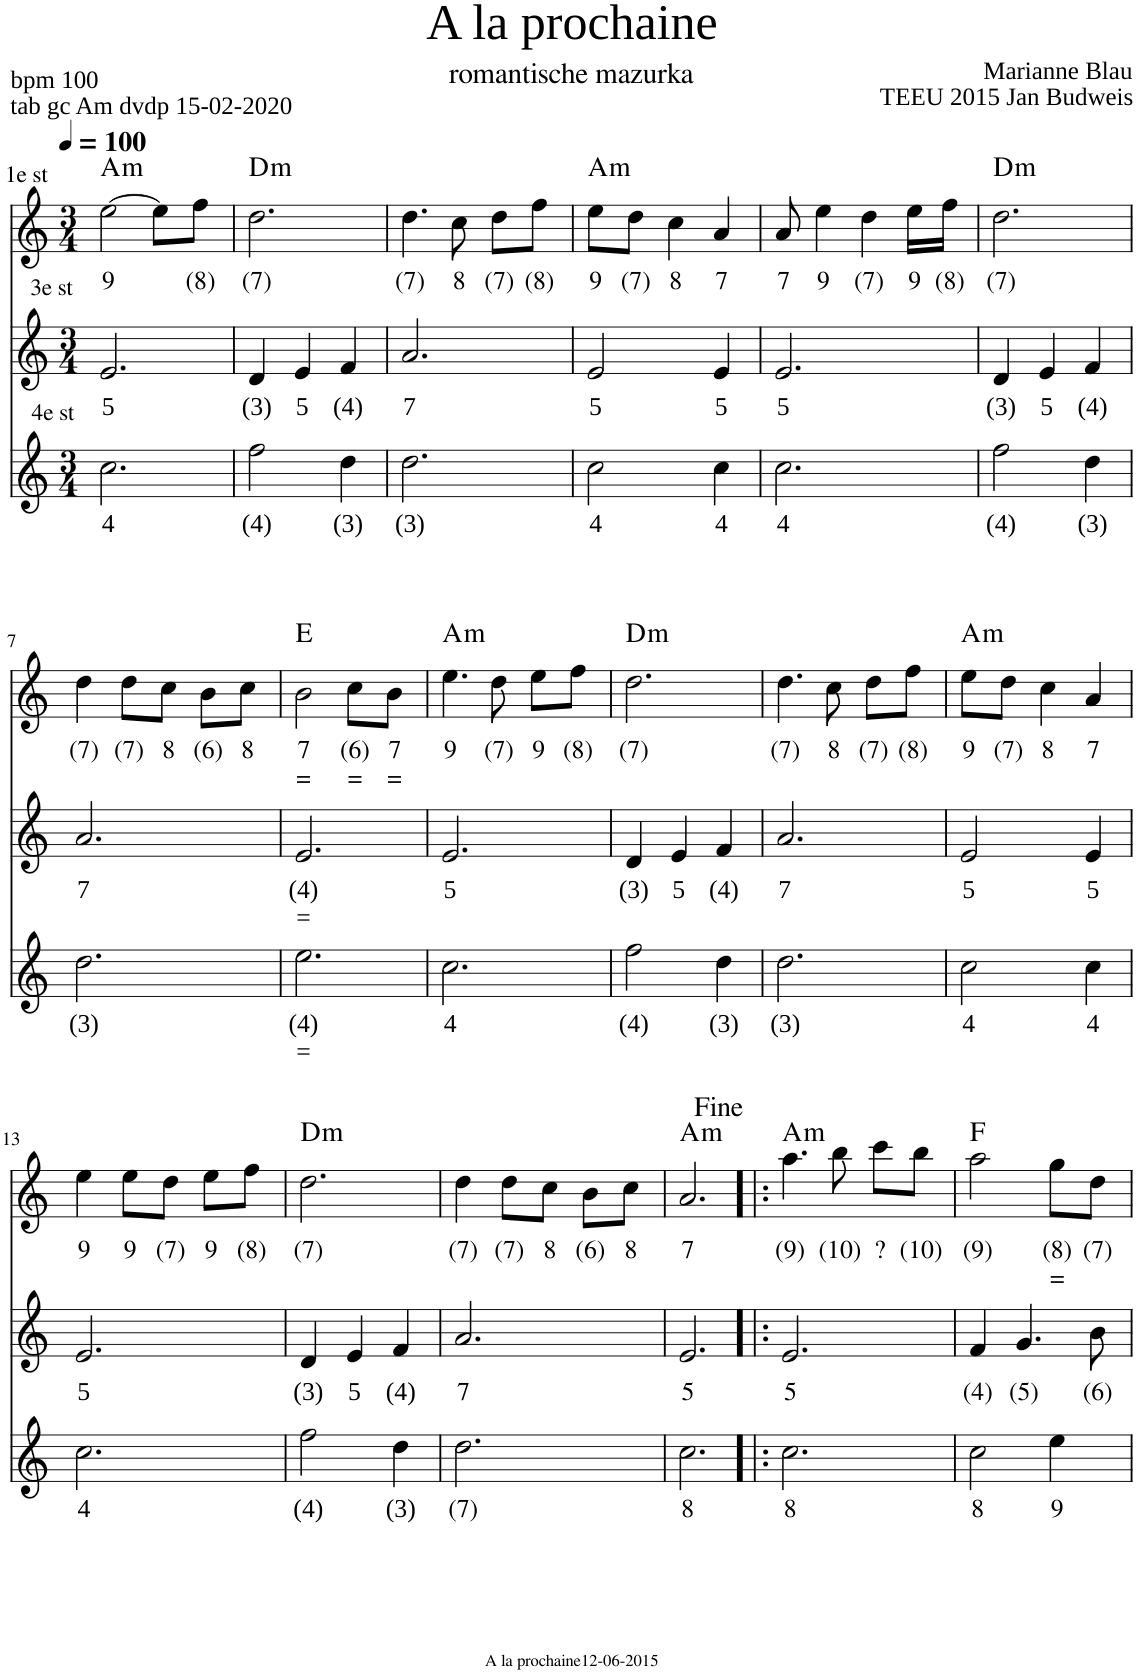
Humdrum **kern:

**kern	**text	**kern	**text	**text	**kern	**text	**text	**kern	**text	**kern	**text	**text	**harte
*part5	*part5	*part4	*part4	*part4	*part3	*part3	*part3	*part2	*part2	*part1	*part1	*part1	*part1
*staff5	*staff5	*staff4	*staff4	*staff4	*staff3	*staff3	*staff3	*staff2	*staff2	*staff1	*staff1	*staff1	*
*I"Voice	*	*I"Voice	*	*	*I"Voice	*	*	*I"Voice	*	*I"Voice	*	*	*
*stria5	*	*	*	*	*	*	*	*stria5	*	*	*	*	*
*clefF4	*	*clefG2	*	*	*clefG2	*	*	*clefG2	*	*clefG2	*	*	*
*k[]	*	*k[]	*	*	*k[]	*	*	*k[]	*	*k[]	*	*	*
*M3/4	*	*M3/4	*	*	*M3/4	*	*	*M3/4	*	*M3/4	*	*	*
*MM100	*	*MM100	*	*	*MM100	*	*	*MM100	*	*MM100	*	*	*
=1	=1	=1	=1	=1	=1	=1	=1	=1	=1	=1	=1	=1	=1
!	!	!	!	!	!	!	!	!	!	!LO:TX:a:t=1e st	!	!	!
!	!	!	!	!	!	!	!	!LO:TX:a:t=2e st	!	!	!	!	!
!	!	!	!	!	!LO:TX:a:t=3e st	!	!	!	!	!	!	!	!
!	!	!LO:TX:a:t=4e st	!	!	!	!	!	!	!	!	!	!	!
!LO:TX:a:t=5e st	!	!	!	!	!	!	!	!	!	!	!	!	!
!	!	!	!LO:LY:b	!	!	!LO:LY:b	!	!	!	!	!LO:LY:b	!	!LO:H:kt=m
2.AA	7	2.cc\	4	.	2.e/	5	.	[2cc	8	[2ee\	9	.	A:min
.	.	.	.	.	.	.	.	8cc\L]	.	8ee\L]	.	.	.
!	!	!	!	!	!	!	!	!	!	!	!LO:LY:b	!	!
.	.	.	.	.	.	.	.	8a\J	7	8ff\J	(8)	.	.
=2	=2	=2	=2	=2	=2	=2	=2	=2	=2	=2	=2	=2	=2
!	!	!	!LO:LY:b	!	!	!LO:LY:b	!	!	!	!	!LO:LY:b	!	!LO:H:kt=m
2.AA	7	2ff\	(4)	.	4d/	(3)	.	2.f	(4)	2.dd\	(7)	.	D:min
!	!	!	!	!	!	!LO:LY:b	!	!	!	!	!	!	!
.	.	.	.	.	4e/	5	.	.	.	.	.	.	.
!	!	!	!LO:LY:b	!	!	!LO:LY:b	!	!	!	!	!	!	!
.	.	4dd\	(3)	.	4f/	(4)	.	.	.	.	.	.	.
=3	=3	=3	=3	=3	=3	=3	=3	=3	=3	=3	=3	=3	=3
!	!	!	!LO:LY:b	!	!	!LO:LY:b	!	!	!	!	!LO:LY:b	!	!
2.FF	(4)	2.dd\	(3)	.	2.a/	7	.	4.f	(4)	4.dd\	(7)	.	.
!	!	!	!	!	!	!	!	!	!	!	!LO:LY:b	!	!
.	.	.	.	.	.	.	.	8g	(5)	8cc\	8	.	.
!	!	!	!	!	!	!	!	!	!	!	!LO:LY:b	!	!
.	.	.	.	.	.	.	.	8b\L	(6)	8dd\L	(7)	.	.
!	!	!	!	!	!	!	!	!	!	!	!LO:LY:b	!	!
.	.	.	.	.	.	.	.	[8cc\J	8	8ff\J	(8)	.	.
=4	=4	=4	=4	=4	=4	=4	=4	=4	=4	=4	=4	=4	=4
!	!	!	!LO:LY:b	!	!	!LO:LY:b	!	!	!	!	!LO:LY:b	!	!LO:H:kt=m
2AA	7	2cc\	4	.	2e/	5	.	8cc\L]	.	8ee\L	9	.	A:min
!	!	!	!	!	!	!	!	!	!	!	!LO:LY:b	!	!
.	.	.	.	.	.	.	.	8b\J	(6)	8dd\J	(7)	.	.
!	!	!	!	!	!	!	!	!	!	!	!LO:LY:b	!	!
.	.	.	.	.	.	.	.	2a	7	4cc\	8	.	.
!	!	!	!LO:LY:b	!	!	!LO:LY:b	!	!	!	!	!LO:LY:b	!	!
4AA	7	4cc\	4	.	4e/	5	.	.	.	4a/	7	.	.
=5	=5	=5	=5	=5	=5	=5	=5	=5	=5	=5	=5	=5	=5
!	!	!	!LO:LY:b	!	!	!LO:LY:b	!	!	!	!	!LO:LY:b	!	!
2.AA	7	2.cc\	4	.	2.e/	5	.	8a	7	8a/	7	.	.
!	!	!	!	!	!	!	!	!	!	!	!LO:LY:b	!	!
.	.	.	.	.	.	.	.	4cc	8	4ee\	9	.	.
!	!	!	!	!	!	!	!	!	!	!	!LO:LY:b	!	!
.	.	.	.	.	.	.	.	4b	(6)	4dd\	(7)	.	.
!	!	!	!	!	!	!	!	!	!	!	!LO:LY:b	!	!
.	.	.	.	.	.	.	.	8a	7	16ee\LL	9	.	.
!	!	!	!	!	!	!	!	!	!	!	!LO:LY:b	!	!
.	.	.	.	.	.	.	.	.	.	16ff\JJ	(8)	.	.
=6	=6	=6	=6	=6	=6	=6	=6	=6	=6	=6	=6	=6	=6
!	!	!	!LO:LY:b	!	!	!LO:LY:b	!	!	!	!	!LO:LY:b	!	!LO:H:kt=m
2.AA	7	2ff\	(4)	.	4d/	(3)	.	2.f	(4)	2.dd\	(7)	.	D:min
!	!	!	!	!	!	!LO:LY:b	!	!	!	!	!	!	!
.	.	.	.	.	4e/	5	.	.	.	.	.	.	.
!	!	!	!LO:LY:b	!	!	!LO:LY:b	!	!	!	!	!	!	!
.	.	4dd\	(3)	.	4f/	(4)	.	.	.	.	.	.	.
!!LO:LB:g=z
=7	=7	=7	=7	=7	=7	=7	=7	=7	=7	=7	=7	=7	=7
!	!	!	!LO:LY:b	!	!	!LO:LY:b	!	!	!	!	!LO:LY:b	!	!
2.FF	(4)	2.dd\	(3)	.	2.a/	7	.	4f	(4)	4dd\	(7)	.	.
!	!	!	!	!	!	!	!	!	!	!	!LO:LY:b	!	!
.	.	.	.	.	.	.	.	8f/L	(4)	8dd\L	(7)	.	.
!	!	!	!	!	!	!	!	!	!	!	!LO:LY:b	!	!
.	.	.	.	.	.	.	.	8a/J	7	8cc\J	8	.	.
!	!	!	!	!	!	!	!	!	!	!	!LO:LY:b	!	!
.	.	.	.	.	.	.	.	8g#X/L	(1)	8b\L	(6)	.	.
!	!	!	!	!	!	!	!	!	!	!	!LO:LY:b	!	!
.	.	.	.	.	.	.	.	8a/J	7	8cc\J	8	.	.
=8	=8	=8	=8	=8	=8	=8	=8	=8	=8	=8	=8	=8	=8
!	!	!	!LO:LY:b	!LO:LY:b	!	!LO:LY:b	!LO:LY:b	!	!	!	!LO:LY:b	!LO:LY:b	!
2.GG#X	(1)	2.ee\	(4)	=	2.e/	(4)	=	2.g#X	(1)?	2b\	7	=	E:maj
!	!	!	!	!	!	!	!	!	!	!	!LO:LY:b	!LO:LY:b	!
.	.	.	.	.	.	.	.	.	.	8cc\L	(6)	=	.
!	!	!	!	!	!	!	!	!	!	!	!LO:LY:b	!LO:LY:b	!
.	.	.	.	.	.	.	.	.	.	8b\J	7	=	.
=9	=9	=9	=9	=9	=9	=9	=9	=9	=9	=9	=9	=9	=9
!	!	!	!LO:LY:b	!	!	!LO:LY:b	!	!	!	!	!LO:LY:b	!	!LO:H:kt=m
2.AA	7	2.cc\	4	.	2.e/	5	.	4.cc	8	4.ee\	9	.	A:min
!	!	!	!	!	!	!	!	!	!	!	!LO:LY:b	!	!
.	.	.	.	.	.	.	.	8b	(6)	8dd\	(7)	.	.
!	!	!	!	!	!	!	!	!	!	!	!LO:LY:b	!	!
.	.	.	.	.	.	.	.	8cc\L	8	8ee\L	9	.	.
!	!	!	!	!	!	!	!	!	!	!	!LO:LY:b	!	!
.	.	.	.	.	.	.	.	8a\J	7	8ff\J	(8)	.	.
=10	=10	=10	=10	=10	=10	=10	=10	=10	=10	=10	=10	=10	=10
!	!	!	!LO:LY:b	!	!	!LO:LY:b	!	!	!	!	!LO:LY:b	!	!LO:H:kt=m
2.AA	7	2ff\	(4)	.	4d/	(3)	.	2.f	(4)	2.dd\	(7)	.	D:min
!	!	!	!	!	!	!LO:LY:b	!	!	!	!	!	!	!
.	.	.	.	.	4e/	5	.	.	.	.	.	.	.
!	!	!	!LO:LY:b	!	!	!LO:LY:b	!	!	!	!	!	!	!
.	.	4dd\	(3)	.	4f/	(4)	.	.	.	.	.	.	.
=11	=11	=11	=11	=11	=11	=11	=11	=11	=11	=11	=11	=11	=11
!	!	!	!LO:LY:b	!	!	!LO:LY:b	!	!	!	!	!LO:LY:b	!	!
2.FF	(4)	2.dd\	(3)	.	2.a/	7	.	4.f	(4)	4.dd\	(7)	.	.
!	!	!	!	!	!	!	!	!	!	!	!LO:LY:b	!	!
.	.	.	.	.	.	.	.	8a	7	8cc\	8	.	.
!	!	!	!	!	!	!	!	!	!	!	!LO:LY:b	!	!
.	.	.	.	.	.	.	.	8b\L	(6)	8dd\L	(7)	.	.
!	!	!	!	!	!	!	!	!	!	!	!LO:LY:b	!	!
.	.	.	.	.	.	.	.	[8cc\J	8	8ff\J	(8)	.	.
=12	=12	=12	=12	=12	=12	=12	=12	=12	=12	=12	=12	=12	=12
!	!	!	!LO:LY:b	!	!	!LO:LY:b	!	!	!	!	!LO:LY:b	!	!LO:H:kt=m
2AA	7	2cc\	4	.	2e/	5	.	8cc\L]	.	8ee\L	9	.	A:min
!	!	!	!	!	!	!	!	!	!	!	!LO:LY:b	!	!
.	.	.	.	.	.	.	.	8b\J	(6)	8dd\J	(7)	.	.
!	!	!	!	!	!	!	!	!	!	!	!LO:LY:b	!	!
.	.	.	.	.	.	.	.	2a	7	4cc\	8	.	.
!	!	!	!LO:LY:b	!	!	!LO:LY:b	!	!	!	!	!LO:LY:b	!	!
4AA	7	4cc\	4	.	4e/	5	.	.	.	4a/	7	.	.
!!LO:LB:g=z
=13	=13	=13	=13	=13	=13	=13	=13	=13	=13	=13	=13	=13	=13
!	!	!	!LO:LY:b	!	!	!LO:LY:b	!	!	!	!	!LO:LY:b	!	!
2.AA	7	2.cc\	4	.	2.e/	5	.	4cc	8	4ee\	9	.	.
!	!	!	!	!	!	!	!	!	!	!	!LO:LY:b	!	!
.	.	.	.	.	.	.	.	8cc\L	8	8ee\L	9	.	.
!	!	!	!	!	!	!	!	!	!	!	!LO:LY:b	!	!
.	.	.	.	.	.	.	.	8b\J	(6)	8dd\J	(7)	.	.
!	!	!	!	!	!	!	!	!	!	!	!LO:LY:b	!	!
.	.	.	.	.	.	.	.	8cc\L	8	8ee\L	9	.	.
!	!	!	!	!	!	!	!	!	!	!	!LO:LY:b	!	!
.	.	.	.	.	.	.	.	[8a\J	7	8ff\J	(8)	.	.
=14	=14	=14	=14	=14	=14	=14	=14	=14	=14	=14	=14	=14	=14
!	!	!	!LO:LY:b	!	!	!LO:LY:b	!	!	!	!	!LO:LY:b	!	!LO:H:kt=m
2.AA	7	2ff\	(4)	.	4d/	(3)	.	8a/L]	.	2.dd\	(7)	.	D:min
.	.	.	.	.	.	.	.	[8f/J	(4)	.	.	.	.
!	!	!	!	!	!	!LO:LY:b	!	!	!	!	!	!	!
.	.	.	.	.	4e/	5	.	2f]	.	.	.	.	.
!	!	!	!LO:LY:b	!	!	!LO:LY:b	!	!	!	!	!	!	!
.	.	4dd\	(3)	.	4f/	(4)	.	.	.	.	.	.	.
=15	=15	=15	=15	=15	=15	=15	=15	=15	=15	=15	=15	=15	=15
!	!	!	!LO:LY:b	!	!	!LO:LY:b	!	!	!	!	!LO:LY:b	!	!
2.GG	(5)	2.dd\	(7)	.	2.a/	7	.	4f	(4)	4dd\	(7)	.	.
!	!	!	!	!	!	!	!	!	!	!	!LO:LY:b	!	!
.	.	.	.	.	.	.	.	8f/L	(4)	8dd\L	(7)	.	.
!	!	!	!	!	!	!	!	!	!	!	!LO:LY:b	!	!
.	.	.	.	.	.	.	.	8a/J	7	8cc\J	8	.	.
!	!	!	!	!	!	!	!	!	!	!	!LO:LY:b	!	!
.	.	.	.	.	.	.	.	8g/L	(5)	8b\L	(6)	.	.
!	!	!	!	!	!	!	!	!	!	!	!LO:LY:b	!	!
.	.	.	.	.	.	.	.	[8a/J	7	8cc\J	8	.	.
=16	=16	=16	=16	=16	=16	=16	=16	=16	=16	=16	=16	=16	=16
!	!	!	!LO:LY:b	!	!	!LO:LY:b	!	!	!	!	!LO:LY:b	!	!LO:H:kt=m
2.AA	7	2.cc\	8	.	2.e/	5	.	2.a]	.	2.a/	7	.	A:min
=17!|:	=17!|:	=17!|:	=17!|:	=17!|:	=17!|:	=17!|:	=17!|:	=17!|:	=17!|:	=17!|:	=17!|:	=17!|:	=17!|:
!	!	!	!LO:LY:b	!	!	!LO:LY:b	!	!	!	!	!LO:LY:b	!	!LO:H:kt=m
2.AA	7	2.cc\	8	.	2.e/	5	.	4.cc	8	4.aa\	(9)	.	A:min
!	!	!	!	!	!	!	!	!	!	!	!LO:LY:b	!	!
.	.	.	.	.	.	.	.	8dd	(7)	8bb\	(10)	.	.
!	!	!	!	!	!	!	!	!	!	!	!LO:LY:b	!	!
.	.	.	.	.	.	.	.	8ee\L	9	8ccc\L	?	.	.
!	!	!	!	!	!	!	!	!	!	!	!LO:LY:b	!	!
.	.	.	.	.	.	.	.	8dd\J	8	8bb\J	(10)	.	.
=18	=18	=18	=18	=18	=18	=18	=18	=18	=18	=18	=18	=18	=18
!	!	!	!LO:LY:b	!	!	!LO:LY:b	!	!	!	!	!LO:LY:b	!	!
2AA	7	2cc\	8	.	4f/	(4)	.	2cc	8	2aa\	(9)	.	F:maj
!	!	!	!	!	!	!LO:LY:b	!	!	!	!	!	!	!
.	.	.	.	.	4.g/	(5)	.	.	.	.	.	.	.
!	!	!	!LO:LY:b	!	!	!	!	!	!	!	!LO:LY:b	!LO:LY:b	!
4FF	(4)	4ee\	9	.	.	.	.	4b	(6)	8gg\L	(8)	=	.
!	!	!	!	!	!	!LO:LY:b	!	!	!	!	!LO:LY:b	!	!
.	.	.	.	.	8b\	(6)	.	.	.	8dd\J	(7)	.	.
=	=	=	=	=	=	=	=	=	=	=	=	=	=
*-	*-	*-	*-	*-	*-	*-	*-	*-	*-	*-	*-	*-	*-
